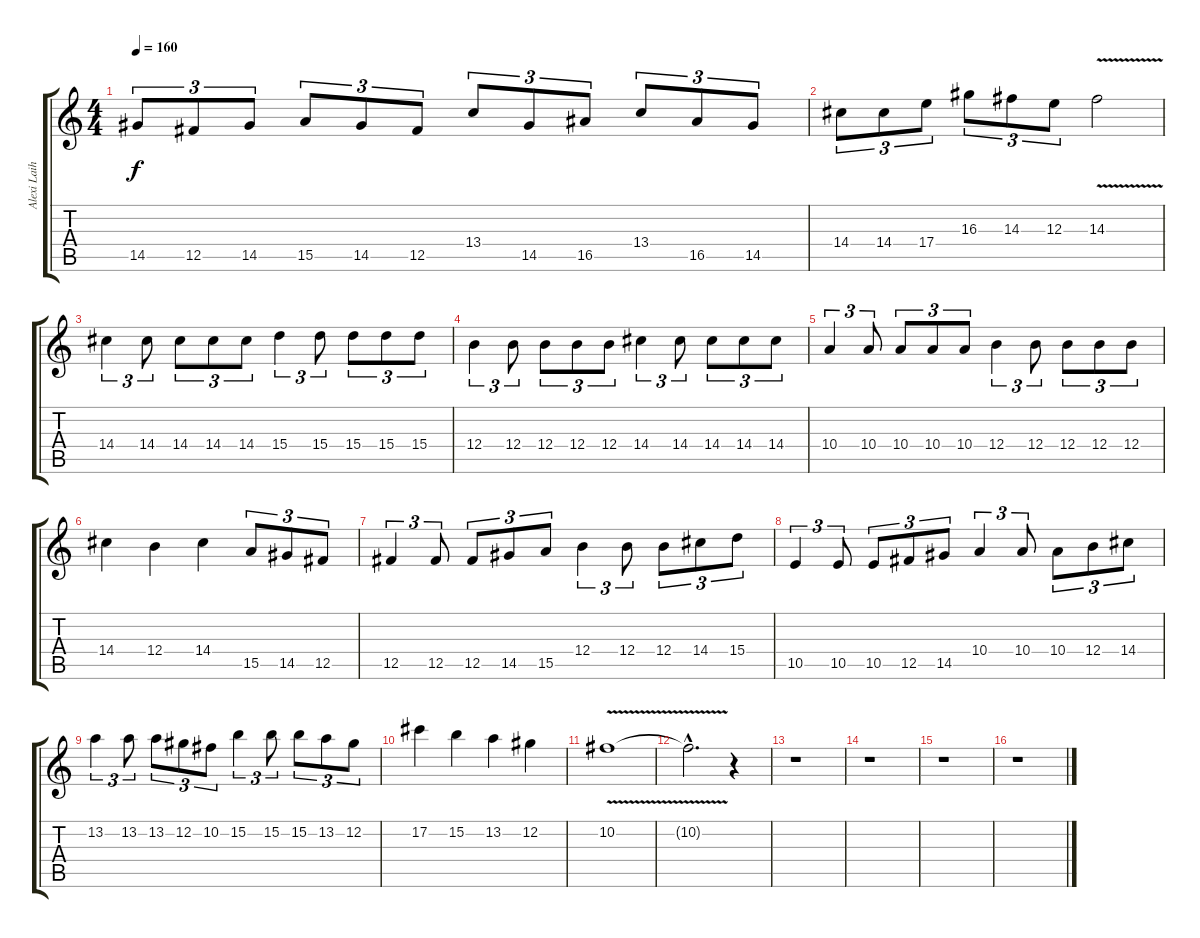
\track ("Alexi Laiho" "Alexi Laih") {instrument distortionguitar}
\staff {score tabs}
\tuning (Db4 Ab3 E3 B2 Gb2 Db2) {hide}
\ts (4 4)
\tempo 160
\clef g2
\ks c
14.5.8{tu (3 2) dy f} 12.5.8{tu (3 2)} 14.5.8{tu (3 2)} 15.5.8{tu (3 2)} 14.5.8{tu (3 2)} 12.5.8{tu (3 2)} 13.4.8{tu (3 2)} 14.5.8{tu (3 2)} 16.5.8{tu (3 2)} 13.4.8{tu (3 2)} 16.5.8{tu (3 2)} 14.5.8{tu (3 2)} |
14.4.8{tu (3 2)} 14.4.8{tu (3 2)} 17.4.8{tu (3 2)} 16.3.8{tu (3 2)} 14.3.8{tu (3 2)} 12.3.8{tu (3 2)} 14.3{v}.2 |
14.4.4{tu (3 2)} 14.4.8{tu (3 2)} 14.4.8{tu (3 2)} 14.4.8{tu (3 2)} 14.4.8{tu (3 2)} 15.4.4{tu (3 2)} 15.4.8{tu (3 2)} 15.4.8{tu (3 2)} 15.4.8{tu (3 2)} 15.4.8{tu (3 2)} |
12.4.4{tu (3 2)} 12.4.8{tu (3 2)} 12.4.8{tu (3 2)} 12.4.8{tu (3 2)} 12.4.8{tu (3 2)} 14.4.4{tu (3 2)} 14.4.8{tu (3 2)} 14.4.8{tu (3 2)} 14.4.8{tu (3 2)} 14.4.8{tu (3 2)} |
10.4.4{tu (3 2)} 10.4.8{tu (3 2)} 10.4.8{tu (3 2)} 10.4.8{tu (3 2)} 10.4.8{tu (3 2)} 12.4.4{tu (3 2)} 12.4.8{tu (3 2)} 12.4.8{tu (3 2)} 12.4.8{tu (3 2)} 12.4.8{tu (3 2)} |
14.4.4 12.4.4 14.4.4 15.5.8{tu (3 2)} 14.5.8{tu (3 2)} 12.5.8{tu (3 2)} |
12.5.4{tu (3 2)} 12.5.8{tu (3 2)} 12.5.8{tu (3 2)} 14.5.8{tu (3 2)} 15.5.8{tu (3 2)} 12.4.4{tu (3 2)} 12.4.8{tu (3 2)} 12.4.8{tu (3 2)} 14.4.8{tu (3 2)} 15.4.8{tu (3 2)} |
10.5.4{tu (3 2)} 10.5.8{tu (3 2)} 10.5.8{tu (3 2)} 12.5.8{tu (3 2)} 14.5.8{tu (3 2)} 10.4.4{tu (3 2)} 10.4.8{tu (3 2)} 10.4.8{tu (3 2)} 12.4.8{tu (3 2)} 14.4.8{tu (3 2)} |
13.2.4{tu (3 2)} 13.2.8{tu (3 2)} 13.2.8{tu (3 2)} 12.2.8{tu (3 2)} 10.2.8{tu (3 2)} 15.2.4{tu (3 2)} 15.2.8{tu (3 2)} 15.2.8{tu (3 2)} 13.2.8{tu (3 2)} 12.2.8{tu (3 2)} |
17.2.4 15.2.4 13.2.4 12.2.4 |
10.2{v}.1 |
10.2{hac t}.2{d} r.4 |
r.1 |
r.1 |
r.1 |
r.1
